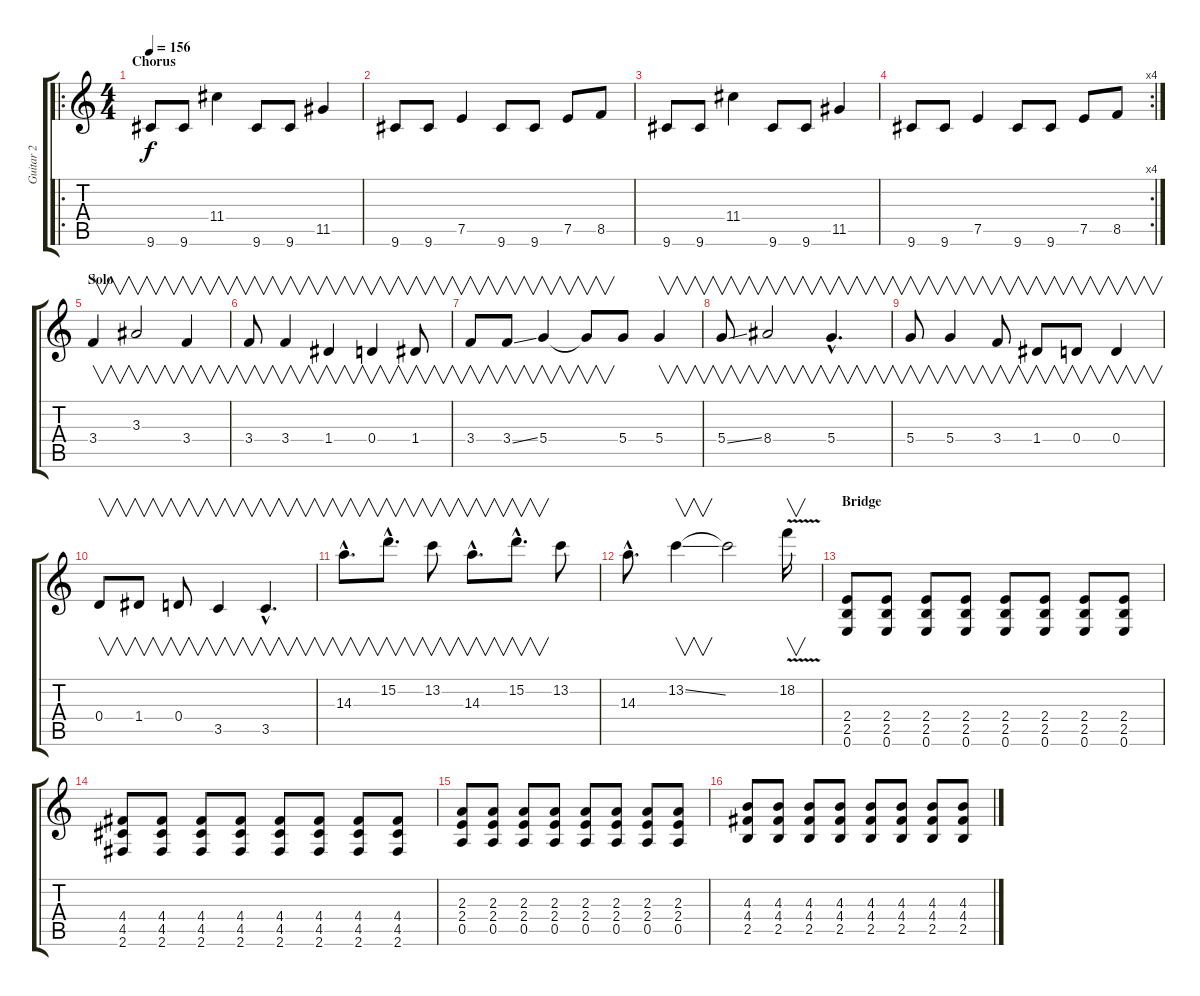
\track ("Guitar 2" "Guitar 2") {instrument overdrivenguitar}
\staff {score tabs}
\tuning (E4 B3 G3 D3 A2 E2) {hide}
\ro
\ts (4 4)
\section ("" "Chorus")
\tempo 156
\clef g2
\ks c
9.6.8{dy f volume 14} 9.6.8 11.4.4{volume 16} 9.6.8{volume 14} 9.6.8 11.5.4{volume 16} |
9.6.8{volume 14} 9.6.8 7.5.4{volume 16} 9.6.8{volume 14} 9.6.8 7.5.8{volume 16} 8.5.8 |
9.6.8{volume 14} 9.6.8 11.4.4{volume 16} 9.6.8{volume 14} 9.6.8 11.5.4{volume 16} |
\rc 4
9.6.8{volume 14} 9.6.8 7.5.4{volume 16} 9.6.8{volume 14} 9.6.8 7.5.8{volume 16} 8.5.8 |
\section ("" "Solo")
3.4.4{v volume 14} 3.3.2{v} 3.4.4{v} |
3.4.8{v} 3.4.4{v} 1.4.4{v} 0.4.4{v} 1.4.8{v} |
3.4.8{v} 3.4{ss}.8{v} 5.4.4{v} 5.4{t}.8{v} 5.4.8 5.4.4{v} |
5.4{ss}.8{v} 8.4.2{v} 5.4{hac}.4{v d} |
5.4.8{v} 5.4.4{v} 3.4.8{v} 1.4.8{v} 0.4.8{v} 0.4.4{v} |
0.4.8{v} 1.4.8{v} 0.4.8{v} 3.5.4{v} 3.5{hac}.4{v d} |
14.3{hac}.8{v d} 15.2{hac}.8{v d} 13.2.8{v} 14.3{hac}.8{v d} 15.2{hac}.8{v d} 13.2.8 |
14.3{hac}.8{d} 13.2{ss}.4{v} 13.2{t}.2 18.2{v}.16{v} |
\section ("" "Bridge")
(2.4 2.5 0.6).8 (2.4 2.5 0.6).8 (2.4 2.5 0.6).8 (2.4 2.5 0.6).8 (2.4 2.5 0.6).8 (2.4 2.5 0.6).8 (2.4 2.5 0.6).8 (2.4 2.5 0.6).8 |
(4.4 4.5 2.6).8 (4.4 4.5 2.6).8 (4.4 4.5 2.6).8 (4.4 4.5 2.6).8 (4.4 4.5 2.6).8 (4.4 4.5 2.6).8 (4.4 4.5 2.6).8 (4.4 4.5 2.6).8 |
(2.3 2.4 0.5).8 (2.3 2.4 0.5).8 (2.3 2.4 0.5).8 (2.3 2.4 0.5).8 (2.3 2.4 0.5).8 (2.3 2.4 0.5).8 (2.3 2.4 0.5).8 (2.3 2.4 0.5).8 |
(4.3 4.4 2.5).8 (4.3 4.4 2.5).8 (4.3 4.4 2.5).8 (4.3 4.4 2.5).8 (4.3 4.4 2.5).8 (4.3 4.4 2.5).8 (4.3 4.4 2.5).8 (4.3 4.4 2.5).8
